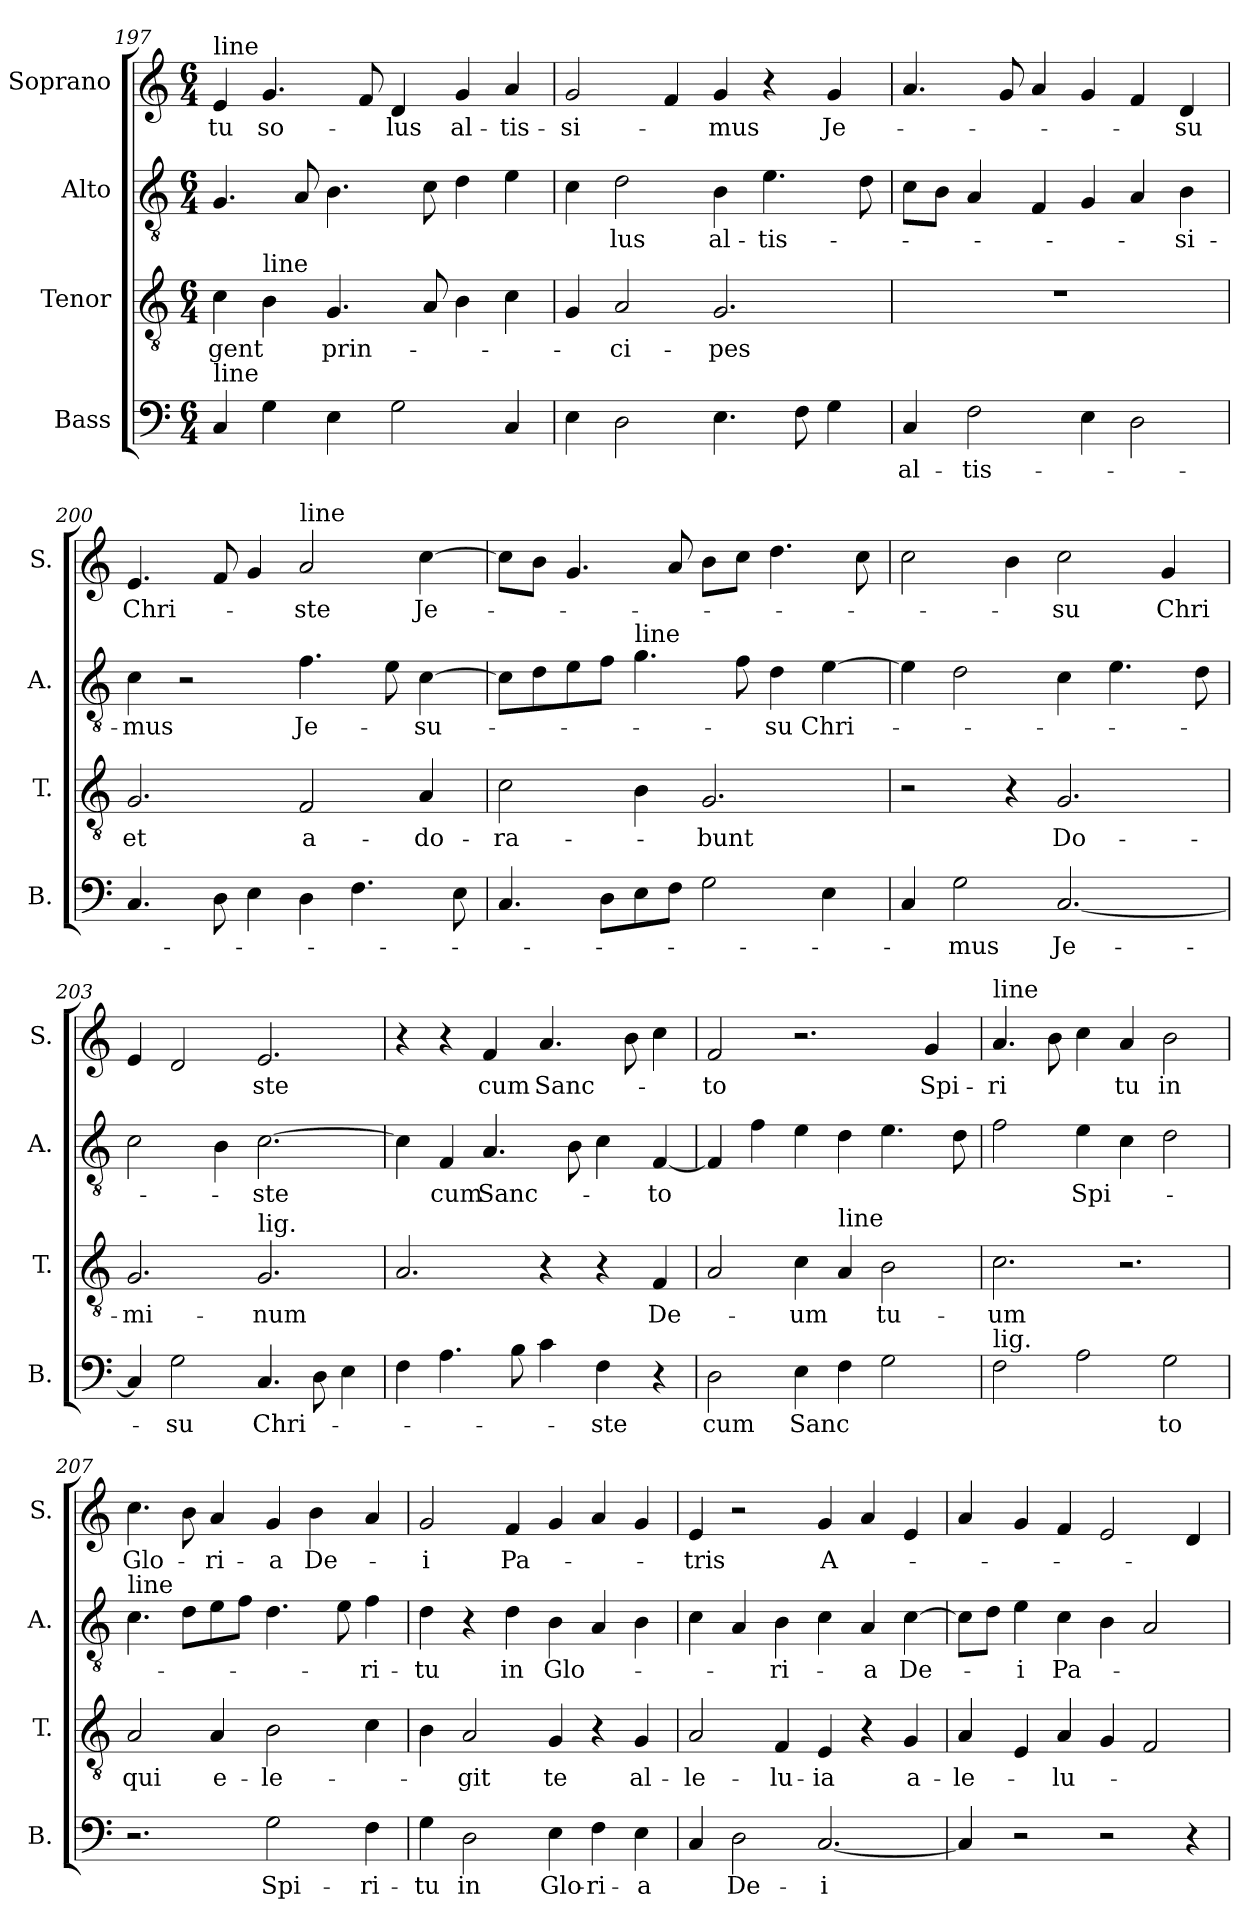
**kern	**text	**kern	**text	**kern	**text	**kern	**text
*part4	*part4	*part3	*part3	*part2	*part2	*part1	*part1
*staff4	*staff4	*staff3	*staff3	*staff2	*staff2	*staff1	*staff1
*I"Bass	*	*I"Tenor	*	*I"Alto	*	*I"Soprano	*
*I'B.	*	*I'T.	*	*I'A.	*	*I'S.	*
*clefF4	*	*clefGv2	*	*clefGv2	*	*clefG2	*
*k[]	*	*k[]	*	*k[]	*	*k[]	*
*M6/4	*	*M6/4	*	*M6/4	*	*M6/4	*
=197	=197	=197	=197	=197	=197	=197	=197
!	!	!	!	!	!	!LO:TX:a:t=line	!
!LO:TX:a:t=line	!	!	!	!	!	!	!
!	!	!	!LO:LY:b	!	!	!	!LO:LY:b
4C/	.	4c\	-gent	4.G/	.	4e/	tu
!	!	!LO:TX:a:t=line	!	!	!	!	!
!	!	!	!	!	!	!	!LO:LY:b
4G\	.	4B\	.	.	.	4.g/	so-
.	.	.	.	8A/	.	.	.
!	!	!	!LO:LY:b	!	!	!	!
4E\	.	4.G/	prin-	4.B\	.	.	.
.	.	.	.	.	.	8f/	.
!	!	!	!	!	!	!	!LO:LY:b
2G\	.	.	.	.	.	4d/	-lus
.	.	8A/	.	8c\	.	.	.
!	!	!	!	!	!	!	!LO:LY:b
.	.	4B\	.	4d\	.	4g/	al-
!	!	!	!	!	!	!	!LO:LY:b
4C/	.	4c\	.	4e\	.	4a/	-tis-
=198	=198	=198	=198	=198	=198	=198	=198
!	!	!	!	!	!	!	!LO:LY:b
4E\	.	4G/	.	4c\	.	2g/	-si-
!	!	!	!LO:LY:b	!	!LO:LY:b	!	!
2D\	.	2A/	-ci-	2d\	-lus	.	.
.	.	.	.	.	.	4f/	.
!	!	!	!LO:LY:b	!	!LO:LY:b	!	!LO:LY:b
4.E\	.	2.G/	-pes	4B\	al-	4g/	-mus
!	!	!	!	!	!LO:LY:b	!	!
.	.	.	.	4.e\	-tis-	4r	.
8F\	.	.	.	.	.	.	.
!	!	!	!	!	!	!	!LO:LY:b
4G\	.	.	.	.	.	4g/	Je-
.	.	.	.	8d\	.	.	.
!!LO:LB:g=z
=199	=199	=199	=199	=199	=199	=199	=199
!	!LO:LY:b	!	!	!	!	!	!
4C/	al-	1.r	.	8c\L	.	4.a/	.
.	.	.	.	8B\J	.	.	.
!	!LO:LY:b	!	!	!	!	!	!
2F\	-tis-	.	.	4A/	.	.	.
.	.	.	.	.	.	8g/	.
.	.	.	.	4F/	.	4a/	.
4E\	.	.	.	4G/	.	4g/	.
2D\	.	.	.	4A/	.	4f/	.
!	!	!	!	!	!LO:LY:b	!	!LO:LY:b
.	.	.	.	4B\	-si-	4d/	-su
=200	=200	=200	=200	=200	=200	=200	=200
!	!	!	!LO:LY:b	!	!LO:LY:b	!	!LO:LY:b
4.C/	.	2.G/	et	4c\	-mus	4.e/	Chri-
.	.	.	.	2r	.	.	.
8D\	.	.	.	.	.	8f/	.
4E\	.	.	.	.	.	4g/	.
!	!	!	!	!	!	!LO:TX:a:t=line	!
!	!	!	!LO:LY:b	!	!LO:LY:b	!	!LO:LY:b
4D\	.	2F/	a-	4.f\	Je-	2a/	-ste
4.F\	.	.	.	.	.	.	.
.	.	.	.	8e\	.	.	.
!	!	!	!LO:LY:b	!	!LO:LY:b	!	!LO:LY:b
.	.	4A/	-do-	[4c\	-su-	[4cc\	Je-
8E\	.	.	.	.	.	.	.
=201	=201	=201	=201	=201	=201	=201	=201
!	!	!	!LO:LY:b	!	!	!	!
4.C/	.	2c\	-ra-	8c\L]	.	8cc\L]	.
.	.	.	.	8d\	.	8b\J	.
.	.	.	.	8e\	.	4.g/	.
8D\L	.	.	.	8f\J	.	.	.
!	!	!	!	!LO:TX:a:t=line	!	!	!
8E\	.	4B\	.	4.g\	.	.	.
8F\J	.	.	.	.	.	8a/	.
!	!	!	!LO:LY:b	!	!	!	!
2G\	.	2.G/	-bunt	.	.	8b\L	.
.	.	.	.	8f\	.	8cc\J	.
!	!	!	!	!	!LO:LY:b	!	!
.	.	.	.	4d\	-su	4.dd\	.
!	!	!	!	!	!LO:LY:b	!	!
4E\	.	.	.	[4e\	Chri-	.	.
.	.	.	.	.	.	8cc\	.
=202	=202	=202	=202	=202	=202	=202	=202
4C/	.	2r	.	4e\]	.	2cc\	.
!	!LO:LY:b	!	!	!	!	!	!
2G\	-mus	.	.	2d\	.	.	.
.	.	4r	.	.	.	4b\	.
!	!LO:LY:b	!	!LO:LY:b	!	!	!	!LO:LY:b
[2.C/	Je-	2.G/	Do-	4c\	.	2cc\	-su
.	.	.	.	4.e\	.	.	.
!	!	!	!	!	!	!	!LO:LY:b
.	.	.	.	.	.	4g/	Chri
.	.	.	.	8d\	.	.	.
=203	=203	=203	=203	=203	=203	=203	=203
!	!	!	!LO:LY:b	!	!	!	!
4C/]	.	2.G/	-mi-	2c\	.	4e/	.
!	!LO:LY:b	!	!	!	!	!	!
2G\	-su	.	.	.	.	2d/	.
.	.	.	.	4B\	.	.	.
!	!	!LO:TX:a:t=lig.	!	!	!	!	!
!	!LO:LY:b	!	!LO:LY:b	!	!LO:LY:b	!	!LO:LY:b
4.C/	Chri-	2.G/	-num	[2.c\	-ste	2.e/	ste
8D\	.	.	.	.	.	.	.
4E\	.	.	.	.	.	.	.
!!LO:PB:g=z
=204	=204	=204	=204	=204	=204	=204	=204
4F\	.	2.A/	.	4c\]	.	4r	.
!	!	!	!	!	!LO:LY:b	!	!
4.A\	.	.	.	4F/	cum	4r	.
!	!	!	!	!	!LO:LY:b	!	!LO:LY:b
.	.	.	.	4.A/	Sanc-	4f/	cum
8B\	.	.	.	.	.	.	.
!	!	!	!	!	!	!	!LO:LY:b
4c\	.	4r	.	.	.	4.a/	Sanc-
.	.	.	.	8B\	.	.	.
!	!LO:LY:b	!	!	!	!	!	!
4F\	-ste	4r	.	4c\	.	.	.
.	.	.	.	.	.	8b\	.
!	!	!	!LO:LY:b	!	!LO:LY:b	!	!
4r	.	4F/	De-	[4F/	-to	4cc\	.
=205	=205	=205	=205	=205	=205	=205	=205
!	!LO:LY:b	!	!	!	!	!	!LO:LY:b
2D\	cum	2A/	.	4F/]	.	2f/	-to
.	.	.	.	4f\	.	.	.
!	!LO:LY:b	!	!LO:LY:b	!	!	!	!
4E\	Sanc	4c\	-um	4e\	.	2.r	.
!	!	!LO:TX:a:t=line	!	!	!	!	!
4F\	.	4A/	.	4d\	.	.	.
!	!	!	!LO:LY:b	!	!	!	!
2G\	.	2B\	tu-	4.e\	.	.	.
!	!	!	!	!	!	!	!LO:LY:b
.	.	.	.	.	.	4g/	Spi-
.	.	.	.	8d\	.	.	.
=206	=206	=206	=206	=206	=206	=206	=206
!	!	!	!	!	!	!LO:TX:a:t=line	!
!LO:TX:a:t=lig.	!	!	!	!	!	!	!
!	!	!	!LO:LY:b	!	!	!	!LO:LY:b
2F\	.	2.c\	-um	2f\	.	4.a/	-ri
.	.	.	.	.	.	8b\	.
!	!	!	!	!	!LO:LY:b	!	!
2A\	.	.	.	4e\	Spi-	4cc\	.
!	!	!	!	!	!	!	!LO:LY:b
.	.	2.r	.	4c\	.	4a/	tu
!	!LO:LY:b	!	!	!	!	!	!LO:LY:b
2G\	to	.	.	2d\	.	2b\	in
=207	=207	=207	=207	=207	=207	=207	=207
!	!	!	!	!LO:TX:a:t=line	!	!	!
!	!	!	!LO:LY:b	!	!	!	!LO:LY:b
2.r	.	2A/	qui	4.c\	.	4.cc\	Glo-
.	.	.	.	8d\L	.	8b\	.
!	!	!	!LO:LY:b	!	!	!	!LO:LY:b
.	.	4A/	e-	8e\	.	4a/	-ri-
.	.	.	.	8f\J	.	.	.
!	!LO:LY:b	!	!LO:LY:b	!	!	!	!LO:LY:b
2G\	Spi-	2B\	-le-	4.d\	.	4g/	-a
!	!	!	!	!	!	!	!LO:LY:b
.	.	.	.	.	.	4b\	De-
.	.	.	.	8e\	.	.	.
!	!LO:LY:b	!	!	!	!LO:LY:b	!	!
4F\	-ri-	4c\	.	4f\	-ri-	4a/	.
=208	=208	=208	=208	=208	=208	=208	=208
!	!LO:LY:b	!	!	!	!LO:LY:b	!	!LO:LY:b
4G\	-tu	4B\	.	4d\	-tu	2g/	-i
!	!LO:LY:b	!	!LO:LY:b	!	!	!	!
2D\	in	2A/	-git	4r	.	.	.
!	!	!	!	!	!LO:LY:b	!	!LO:LY:b
.	.	.	.	4d\	in	4f/	Pa-
!	!LO:LY:b	!	!LO:LY:b	!	!LO:LY:b	!	!
4E\	Glo-	4G/	te	4B\	Glo-	4g/	.
!	!LO:LY:b	!	!	!	!	!	!
4F\	-ri-	4r	.	4A/	.	4a/	.
!	!LO:LY:b	!	!LO:LY:b	!	!	!	!
4E\	-a	4G/	al-	4B\	.	4g/	.
=209	=209	=209	=209	=209	=209	=209	=209
!	!	!	!LO:LY:b	!	!	!	!LO:LY:b
4C/	.	2A/	-le-	4c\	.	4e/	-tris
!	!LO:LY:b	!	!	!	!	!	!
2D\	De-	.	.	4A/	.	2r	.
!	!	!	!LO:LY:b	!	!LO:LY:b	!	!
.	.	4F/	-lu-	4B\	-ri-	.	.
!	!LO:LY:b	!	!LO:LY:b	!	!	!	!LO:LY:b
[2.C/	-i	4E/	-ia	4c\	.	4g/	A-
!	!	!	!	!	!LO:LY:b	!	!
.	.	4r	.	4A/	-a	4a/	.
!	!	!	!LO:LY:b	!	!LO:LY:b	!	!
.	.	4G/	a-	[4c\	De-	4e/	.
!!LO:LB:g=z
=210	=210	=210	=210	=210	=210	=210	=210
!	!	!	!LO:LY:b	!	!	!	!
4C/]	.	4A/	-le-	8c\L]	.	4a/	.
.	.	.	.	8d\J	.	.	.
!	!	!	!	!	!LO:LY:b	!	!
2r	.	4E/	.	4e\	-i	4g/	.
!	!	!	!LO:LY:b	!	!LO:LY:b	!	!
.	.	4A/	-lu-	4c\	Pa-	4f/	.
2r	.	4G/	.	4B\	.	2e/	.
.	.	2F/	.	2A/	.	.	.
4r	.	.	.	.	.	4d/	.
=	=	=	=	=	=	=	=
*-	*-	*-	*-	*-	*-	*-	*-
